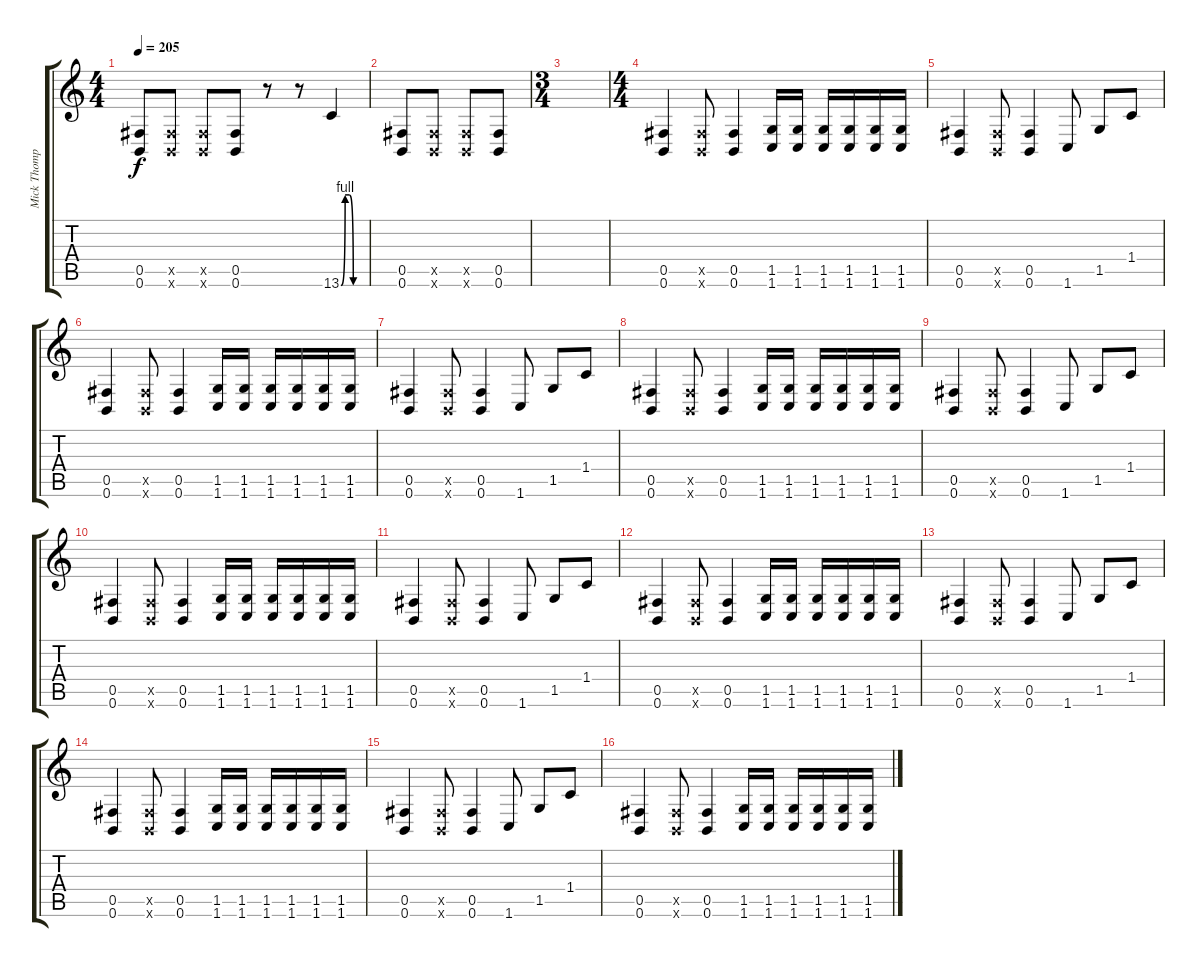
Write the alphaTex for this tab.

\track ("Mick Thompson" "Mick Thomp") {instrument distortionguitar}
\staff {score tabs}
\tuning (Db4 Ab3 E3 B2 Gb2 B1) {hide}
\ts (4 4)
\tempo 205
\clef g2
\ks c
(0.5 0.6).8{dy f} (0.5{x} 0.6{x}).8 (0.5{x} 0.6{x}).8 (0.5 0.6).8 r.8 r.8 13.6{be (custom 0 0 10 4 20 4 30 0 60 0)}.4 |
(0.5 0.6).8 (0.5{x} 0.6{x}).8 (0.5{x} 0.6{x}).8 (0.5 0.6).8 |
\ts (3 4)
|
\ts (4 4)
(0.5 0.6).4 (0.5{x} 0.6{x}).8 (0.5 0.6).4 (1.5 1.6).16 (1.5 1.6).16 (1.5 1.6).16 (1.5 1.6).16 (1.5 1.6).16 (1.5 1.6).16 |
(0.5 0.6).4 (0.5{x} 0.6{x}).8 (0.5 0.6).4 1.6.8 1.5.8 1.4.8 |
(0.5 0.6).4 (0.5{x} 0.6{x}).8 (0.5 0.6).4 (1.5 1.6).16 (1.5 1.6).16 (1.5 1.6).16 (1.5 1.6).16 (1.5 1.6).16 (1.5 1.6).16 |
(0.5 0.6).4 (0.5{x} 0.6{x}).8 (0.5 0.6).4 1.6.8 1.5.8 1.4.8 |
(0.5 0.6).4 (0.5{x} 0.6{x}).8 (0.5 0.6).4 (1.5 1.6).16 (1.5 1.6).16 (1.5 1.6).16 (1.5 1.6).16 (1.5 1.6).16 (1.5 1.6).16 |
(0.5 0.6).4 (0.5{x} 0.6{x}).8 (0.5 0.6).4 1.6.8 1.5.8 1.4.8 |
(0.5 0.6).4 (0.5{x} 0.6{x}).8 (0.5 0.6).4 (1.5 1.6).16 (1.5 1.6).16 (1.5 1.6).16 (1.5 1.6).16 (1.5 1.6).16 (1.5 1.6).16 |
(0.5 0.6).4 (0.5{x} 0.6{x}).8 (0.5 0.6).4 1.6.8 1.5.8 1.4.8 |
(0.5 0.6).4 (0.5{x} 0.6{x}).8 (0.5 0.6).4 (1.5 1.6).16 (1.5 1.6).16 (1.5 1.6).16 (1.5 1.6).16 (1.5 1.6).16 (1.5 1.6).16 |
(0.5 0.6).4 (0.5{x} 0.6{x}).8 (0.5 0.6).4 1.6.8 1.5.8 1.4.8 |
(0.5 0.6).4 (0.5{x} 0.6{x}).8 (0.5 0.6).4 (1.5 1.6).16 (1.5 1.6).16 (1.5 1.6).16 (1.5 1.6).16 (1.5 1.6).16 (1.5 1.6).16 |
(0.5 0.6).4 (0.5{x} 0.6{x}).8 (0.5 0.6).4 1.6.8 1.5.8 1.4.8 |
(0.5 0.6).4 (0.5{x} 0.6{x}).8 (0.5 0.6).4 (1.5 1.6).16 (1.5 1.6).16 (1.5 1.6).16 (1.5 1.6).16 (1.5 1.6).16 (1.5 1.6).16
